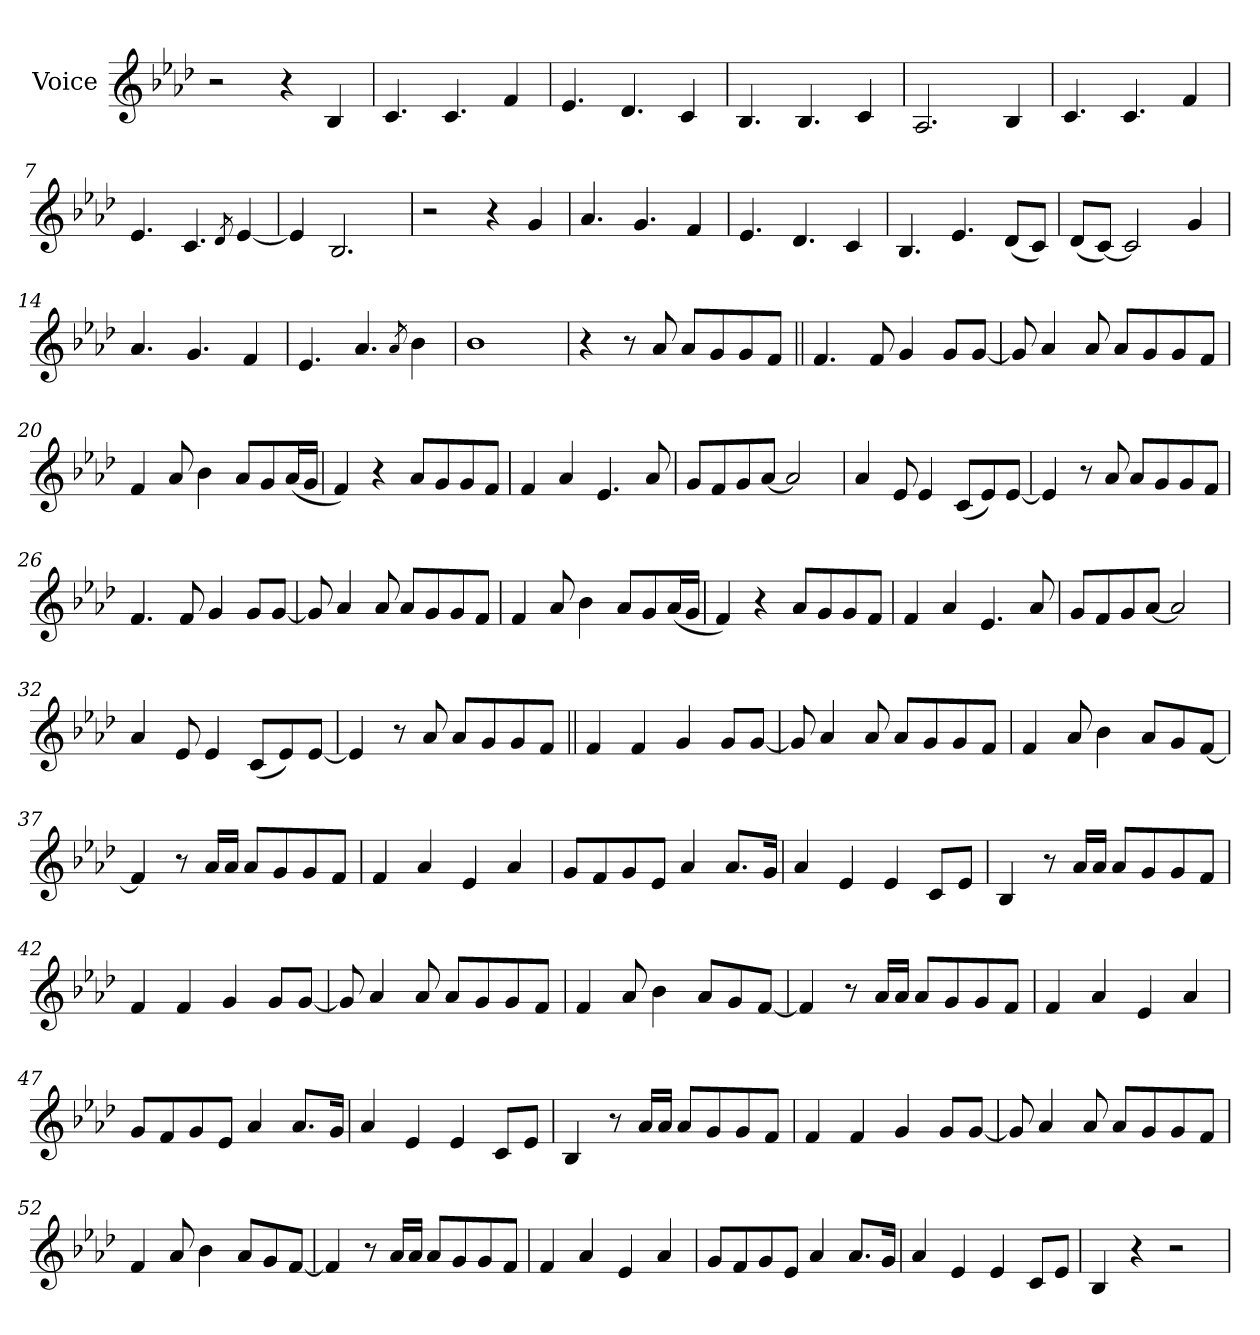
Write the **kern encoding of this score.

**kern
*part1
*staff1
*I"Voice
*I'Vc.
*clefG2
*k[b-e-a-d-]
=1
2r
4r
4B-
=2
4.c
4.c
4f
=3
4.e-
4.d-
4c
=4
4.B-
4.B-
4c
=5
2.A-
4B-
=6
4.c
4.c
4f
=7
4.e-
4.c
8qd-
[4e-
=8
4e-]
2.B-
=9
2r
4r
4g
=10
4.a-
4.g
4f
=11
4.e-
4.d-
4c
=12
4.B-
4.e-
(<8d-L
8cJ)
=13
(<8d-L
[8cJ)
2c]
4g
=14
4.a-
4.g
4f
=15
4.e-
4.a-
8qa-
4b-
=16
1b-
=17
4r
8r
8a-
8a-L
8g
8g
8fJ
=18||
4.f
8f
4g
8gL
[8gJ
=19
8g]
4a-
8a-
8a-L
8g
8g
8fJ
=20
4f
8a-
4b-
8a-L
8g
(<16a-L
16gJJ
=21
4f)
4r
8a-L
8g
8g
8fJ
=22
4f
4a-
4.e-
8a-
=23
8gL
8f
8g
[8a-J
2a-]
=24
4a-
8e-
4e-
(<8cL
8e-)
[8e-J
=25
4e-]
8r
8a-
8a-L
8g
8g
8fJ
=26
4.f
8f
4g
8gL
[8gJ
=27
8g]
4a-
8a-
8a-L
8g
8g
8fJ
=28
4f
8a-
4b-
8a-L
8g
(<16a-L
16gJJ
=29
4f)
4r
8a-L
8g
8g
8fJ
=30
4f
4a-
4.e-
8a-
=31
8gL
8f
8g
[8a-J
2a-]
=32
4a-
8e-
4e-
(<8cL
8e-)
[8e-J
=33
4e-]
8r
8a-
8a-L
8g
8g
8fJ
=34||
4f
4f
4g
8gL
[8gJ
=35
8g]
4a-
8a-
8a-L
8g
8g
8fJ
=36
4f
8a-
4b-
8a-L
8g
[8fJ
=37
4f]
8r
16a-LL
16a-JJ
8a-L
8g
8g
8fJ
=38
4f
4a-
4e-
4a-
=39
8gL
8f
8g
8e-J
4a-
8.a-L
16gJk
=40
4a-
4e-
4e-
8cL
8e-J
=41
4B-
8r
16a-LL
16a-JJ
8a-L
8g
8g
8fJ
=42
4f
4f
4g
8gL
[8gJ
=43
8g]
4a-
8a-
8a-L
8g
8g
8fJ
=44
4f
8a-
4b-
8a-L
8g
[8fJ
=45
4f]
8r
16a-LL
16a-JJ
8a-L
8g
8g
8fJ
=46
4f
4a-
4e-
4a-
=47
8gL
8f
8g
8e-J
4a-
8.a-L
16gJk
=48
4a-
4e-
4e-
8cL
8e-J
=49
4B-
8r
16a-LL
16a-JJ
8a-L
8g
8g
8fJ
=50
4f
4f
4g
8gL
[8gJ
=51
8g]
4a-
8a-
8a-L
8g
8g
8fJ
=52
4f
8a-
4b-
8a-L
8g
[8fJ
=53
4f]
8r
16a-LL
16a-JJ
8a-L
8g
8g
8fJ
=54
4f
4a-
4e-
4a-
=55
8gL
8f
8g
8e-J
4a-
8.a-L
16gJk
=56
4a-
4e-
4e-
8cL
8e-J
=57
4B-
4r
2r
=
*-
